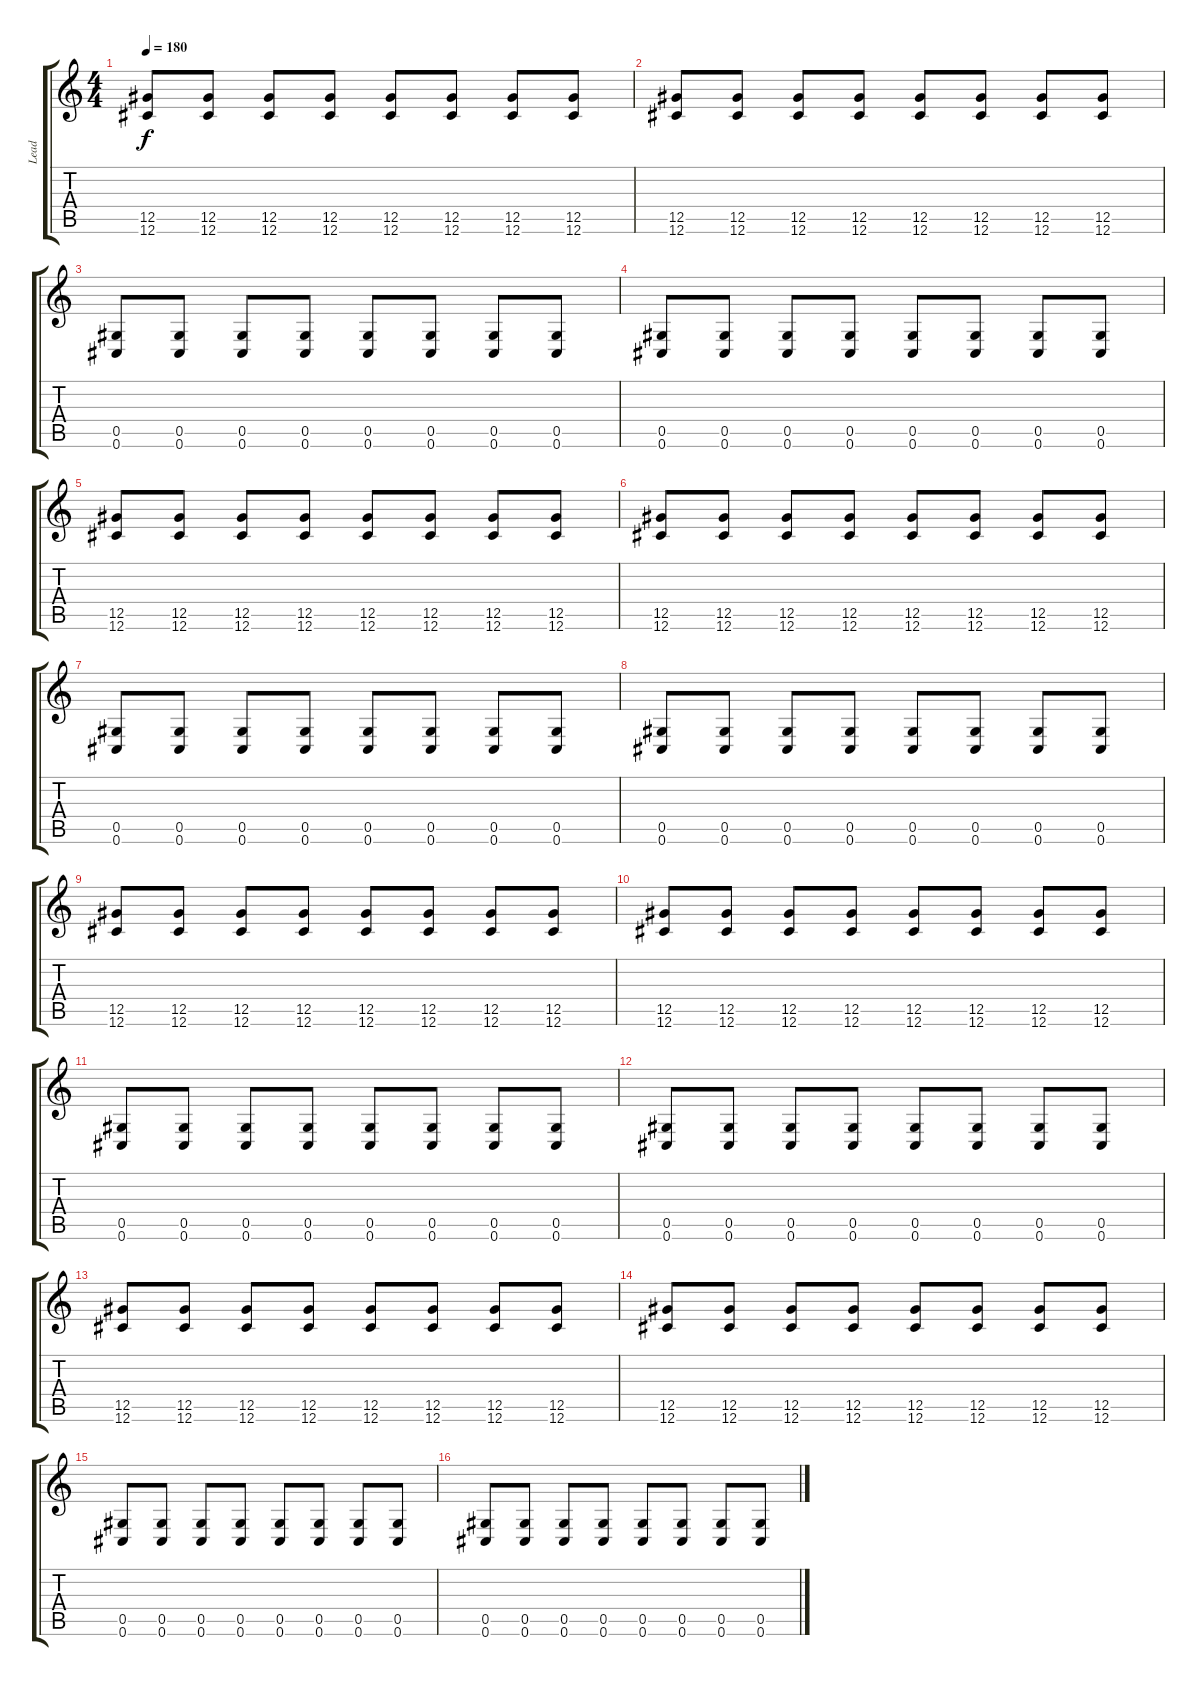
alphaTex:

\track ("Lead" "Lead") {instrument overdrivenguitar}
\staff {score tabs}
\tuning (Eb4 Bb3 Gb3 Db3 Ab2 Db2) {hide}
\ts (4 4)
\tempo 180
\clef g2
\ks c
(12.5 12.6).8{dy f} (12.5 12.6).8 (12.5 12.6).8 (12.5 12.6).8 (12.5 12.6).8 (12.5 12.6).8 (12.5 12.6).8 (12.5 12.6).8 |
(12.5 12.6).8 (12.5 12.6).8 (12.5 12.6).8 (12.5 12.6).8 (12.5 12.6).8 (12.5 12.6).8 (12.5 12.6).8 (12.5 12.6).8 |
(0.5 0.6).8 (0.5 0.6).8 (0.5 0.6).8 (0.5 0.6).8 (0.5 0.6).8 (0.5 0.6).8 (0.5 0.6).8 (0.5 0.6).8 |
(0.5 0.6).8 (0.5 0.6).8 (0.5 0.6).8 (0.5 0.6).8 (0.5 0.6).8 (0.5 0.6).8 (0.5 0.6).8 (0.5 0.6).8 |
(12.5 12.6).8 (12.5 12.6).8 (12.5 12.6).8 (12.5 12.6).8 (12.5 12.6).8 (12.5 12.6).8 (12.5 12.6).8 (12.5 12.6).8 |
(12.5 12.6).8 (12.5 12.6).8 (12.5 12.6).8 (12.5 12.6).8 (12.5 12.6).8 (12.5 12.6).8 (12.5 12.6).8 (12.5 12.6).8 |
(0.5 0.6).8 (0.5 0.6).8 (0.5 0.6).8 (0.5 0.6).8 (0.5 0.6).8 (0.5 0.6).8 (0.5 0.6).8 (0.5 0.6).8 |
(0.5 0.6).8 (0.5 0.6).8 (0.5 0.6).8 (0.5 0.6).8 (0.5 0.6).8 (0.5 0.6).8 (0.5 0.6).8 (0.5 0.6).8 |
(12.5 12.6).8 (12.5 12.6).8 (12.5 12.6).8 (12.5 12.6).8 (12.5 12.6).8 (12.5 12.6).8 (12.5 12.6).8 (12.5 12.6).8 |
(12.5 12.6).8 (12.5 12.6).8 (12.5 12.6).8 (12.5 12.6).8 (12.5 12.6).8 (12.5 12.6).8 (12.5 12.6).8 (12.5 12.6).8 |
(0.5 0.6).8 (0.5 0.6).8 (0.5 0.6).8 (0.5 0.6).8 (0.5 0.6).8 (0.5 0.6).8 (0.5 0.6).8 (0.5 0.6).8 |
(0.5 0.6).8 (0.5 0.6).8 (0.5 0.6).8 (0.5 0.6).8 (0.5 0.6).8 (0.5 0.6).8 (0.5 0.6).8 (0.5 0.6).8 |
(12.5 12.6).8 (12.5 12.6).8 (12.5 12.6).8 (12.5 12.6).8 (12.5 12.6).8 (12.5 12.6).8 (12.5 12.6).8 (12.5 12.6).8 |
(12.5 12.6).8 (12.5 12.6).8 (12.5 12.6).8 (12.5 12.6).8 (12.5 12.6).8 (12.5 12.6).8 (12.5 12.6).8 (12.5 12.6).8 |
(0.5 0.6).8 (0.5 0.6).8 (0.5 0.6).8 (0.5 0.6).8 (0.5 0.6).8 (0.5 0.6).8 (0.5 0.6).8 (0.5 0.6).8 |
(0.5 0.6).8 (0.5 0.6).8 (0.5 0.6).8 (0.5 0.6).8 (0.5 0.6).8 (0.5 0.6).8 (0.5 0.6).8 (0.5 0.6).8
